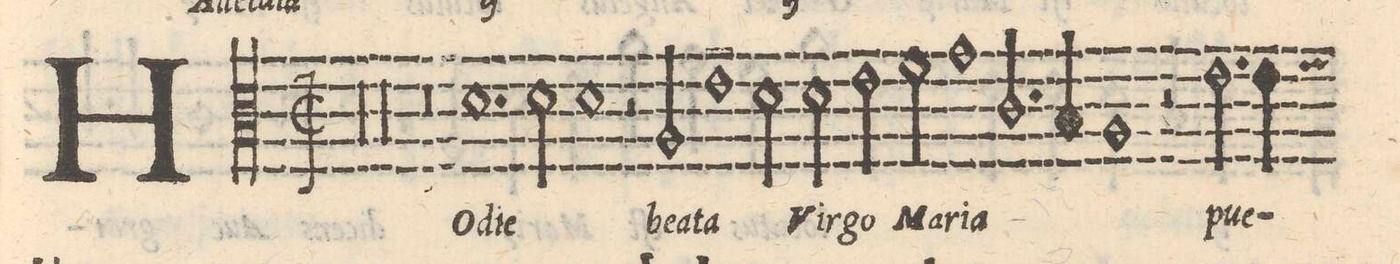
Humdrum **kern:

**kern	**text
*I"ALTVS	*
*clefC3	*
*k[]	*
*met(C|)	*
*M2/1	*
00r	.
=2-	=2-
=3-	=3-
00r	.
=4-	=4-
=5-	=5-
0r	.
=6-	=6-
1.d	HO-
2d\	-di-
=7-	=7-
1d	-e
2r	.
2A/	be-
=8-	=8-
1e	-a-
2d\	-ta
2d\	Vir-
=9-	=9-
2e\	-go
2f\	Ma-
1g	-ri-
=10-	=10-
2.c/	-a
4B/	.
1A	.
=11-	=11-
2r	.
2.e\	pu-
4e\	-e-
*custos:f	*
*-	*-
